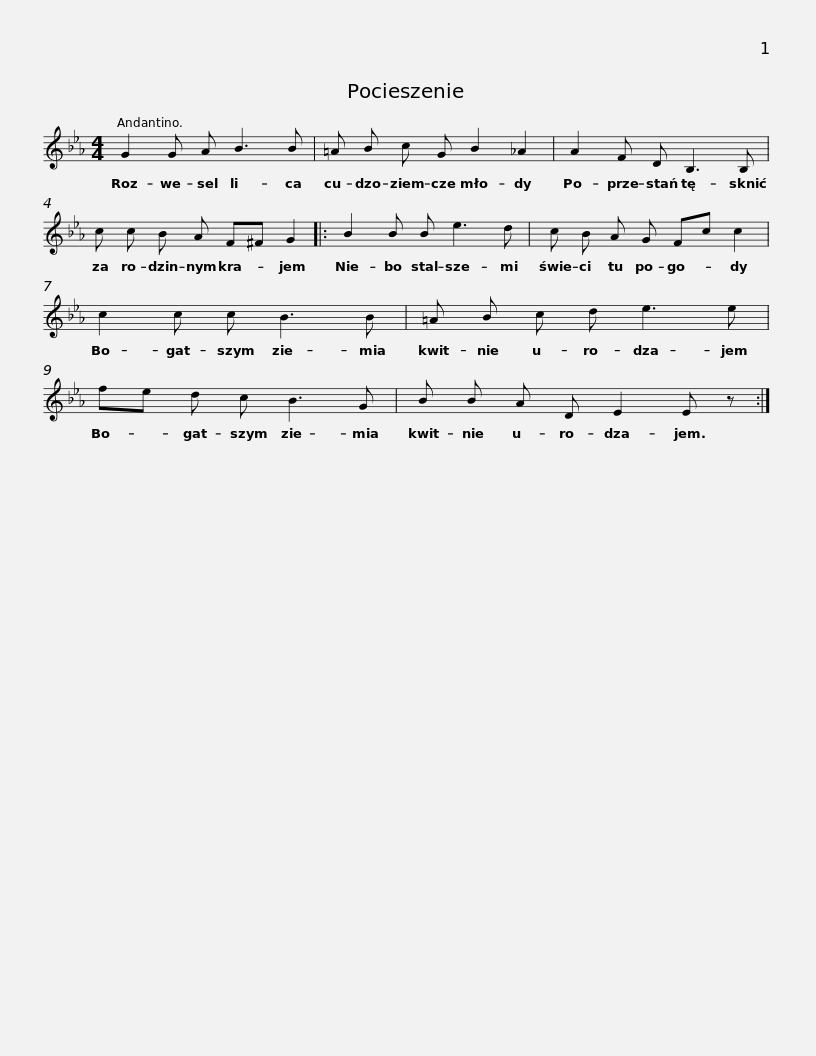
X:1
L:1/8
M:4/4
I:linebreak $
K:Eb
V:1 treble
V:1
 G2 G A B3 B | =A B c G B2 _A2 | A2 F D B,3 B, | c c B A F^F G2 |:$ B2 B B e3 d | %5
 c B A G Fc c2 | c2 c c B3 B | =A B c d e3 e |$ fe d c B3 G | B B A D E2 E z :| %10
